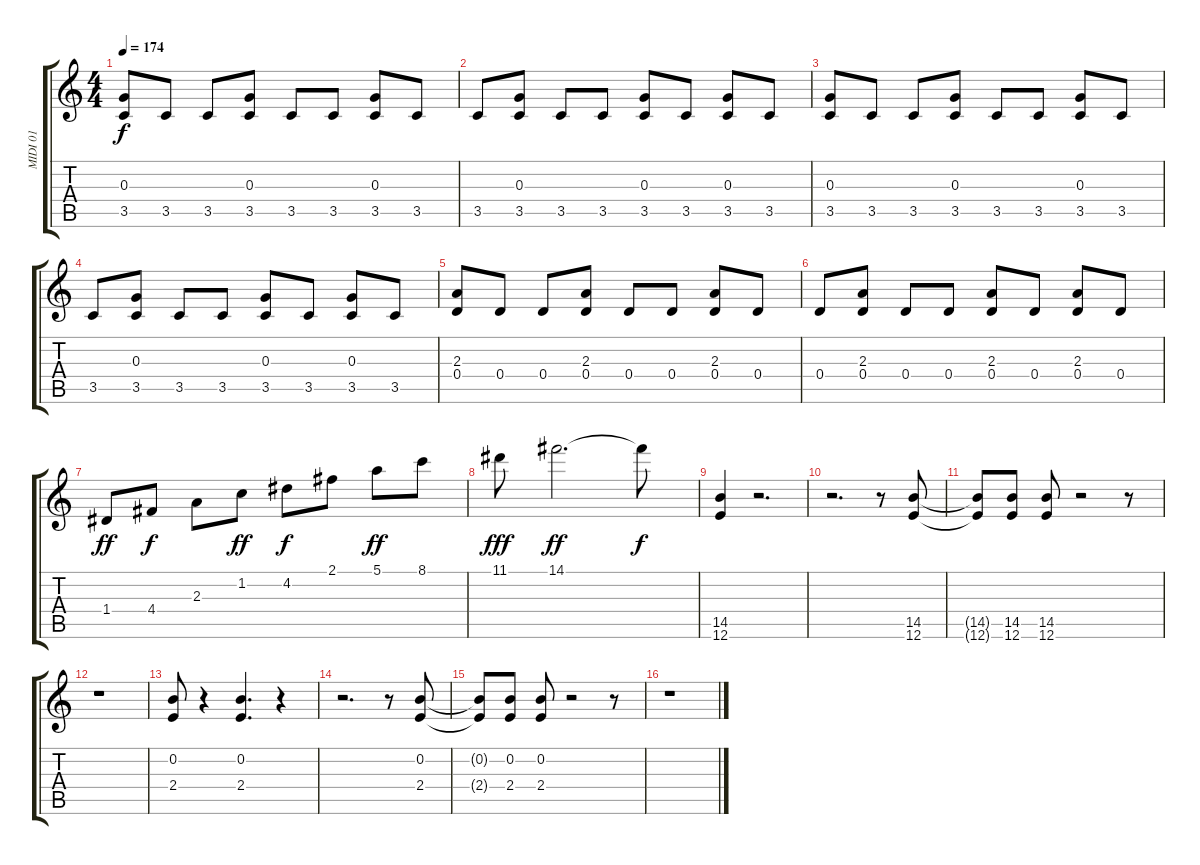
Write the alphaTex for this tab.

\track ("MIDI 01" "MIDI 01") {instrument distortionguitar}
\staff {score tabs}
\tuning (E4 B3 G3 D3 A2 E2) {hide}
\ts (4 4)
\tempo 174
\clef g2
\ks c
(0.3 3.5).8{dy f} 3.5.8 3.5.8 (0.3 3.5).8 3.5.8 3.5.8 (0.3 3.5).8 3.5.8 |
3.5.8 (0.3 3.5).8 3.5.8 3.5.8 (0.3 3.5).8 3.5.8 (0.3 3.5).8 3.5.8 |
(0.3 3.5).8 3.5.8 3.5.8 (0.3 3.5).8 3.5.8 3.5.8 (0.3 3.5).8 3.5.8 |
3.5.8 (0.3 3.5).8 3.5.8 3.5.8 (0.3 3.5).8 3.5.8 (0.3 3.5).8 3.5.8 |
(2.3 0.4).8 0.4.8 0.4.8 (2.3 0.4).8 0.4.8 0.4.8 (2.3 0.4).8 0.4.8 |
0.4.8 (2.3 0.4).8 0.4.8 0.4.8 (2.3 0.4).8 0.4.8 (2.3 0.4).8 0.4.8 |
1.4.8{dy ff} 4.4.8{dy f} 2.3.8 1.2.8{dy ff} 4.2.8{dy f} 2.1.8 5.1.8{dy ff} 8.1.8 |
11.1.8{dy fff} 14.1.2{d dy ff} 14.1{t}.8{dy f} |
(14.5 12.6).4 r.2{d} |
r.2{d} r.8 (14.5 12.6).8 |
(14.5{t} 12.6{t}).8 (14.5 12.6).8 (14.5 12.6).8 r.2 r.8 |
r.1 |
(0.2 2.4).8 r.4 (0.2 2.4).4{d} r.4 |
r.2{d} r.8 (0.2 2.4).8 |
(0.2{t} 2.4{t}).8 (0.2 2.4).8 (0.2 2.4).8 r.2 r.8 |
r.1
